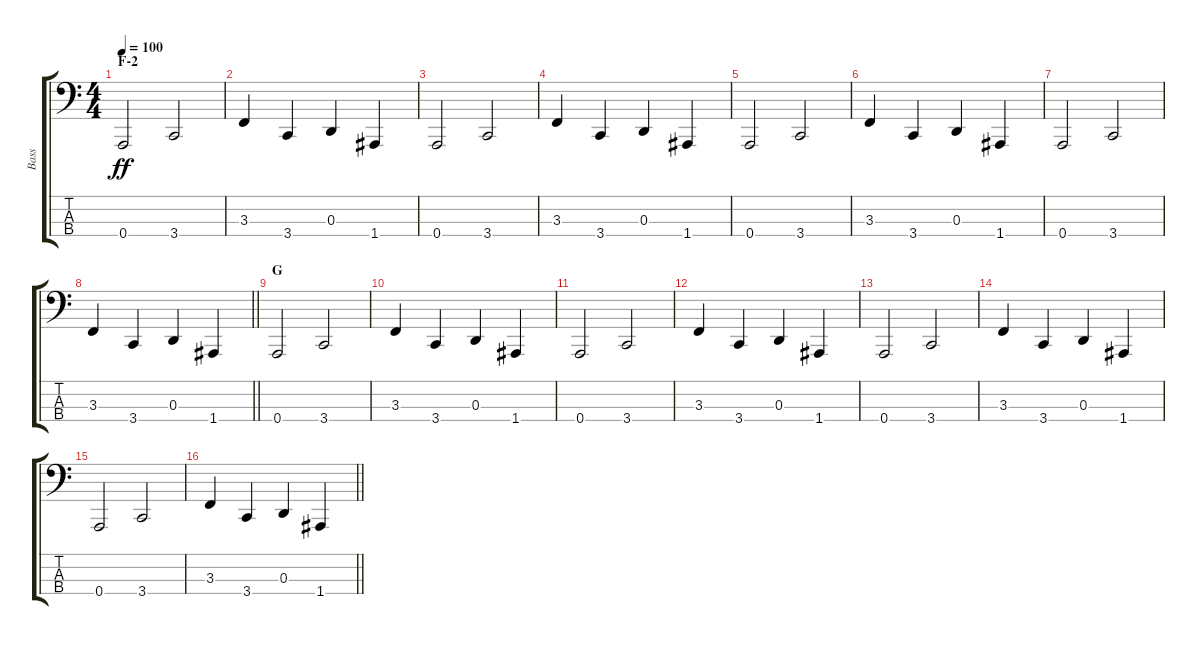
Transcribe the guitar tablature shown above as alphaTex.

\track ("Bass" "Bass") {instrument electricbassfinger}
\staff {score tabs}
\tuning (C2 G1 D1 A0) {hide}
\ts (4 4)
\section ("" "F-2")
\tempo 100
\clef f4
\ks c
0.4.2{dy ff} 3.4.2 |
3.3.4 3.4.4 0.3.4 1.4.4 |
0.4.2 3.4.2 |
3.3.4 3.4.4 0.3.4 1.4.4 |
0.4.2 3.4.2 |
3.3.4 3.4.4 0.3.4 1.4.4 |
0.4.2 3.4.2 |
\barLineRight lightlight
3.3.4 3.4.4 0.3.4 1.4.4 |
\section ("" "G")
0.4.2 3.4.2 |
3.3.4 3.4.4 0.3.4 1.4.4 |
0.4.2 3.4.2 |
3.3.4 3.4.4 0.3.4 1.4.4 |
0.4.2 3.4.2 |
3.3.4 3.4.4 0.3.4 1.4.4 |
0.4.2 3.4.2 |
\barLineRight lightlight
3.3.4 3.4.4 0.3.4 1.4.4
